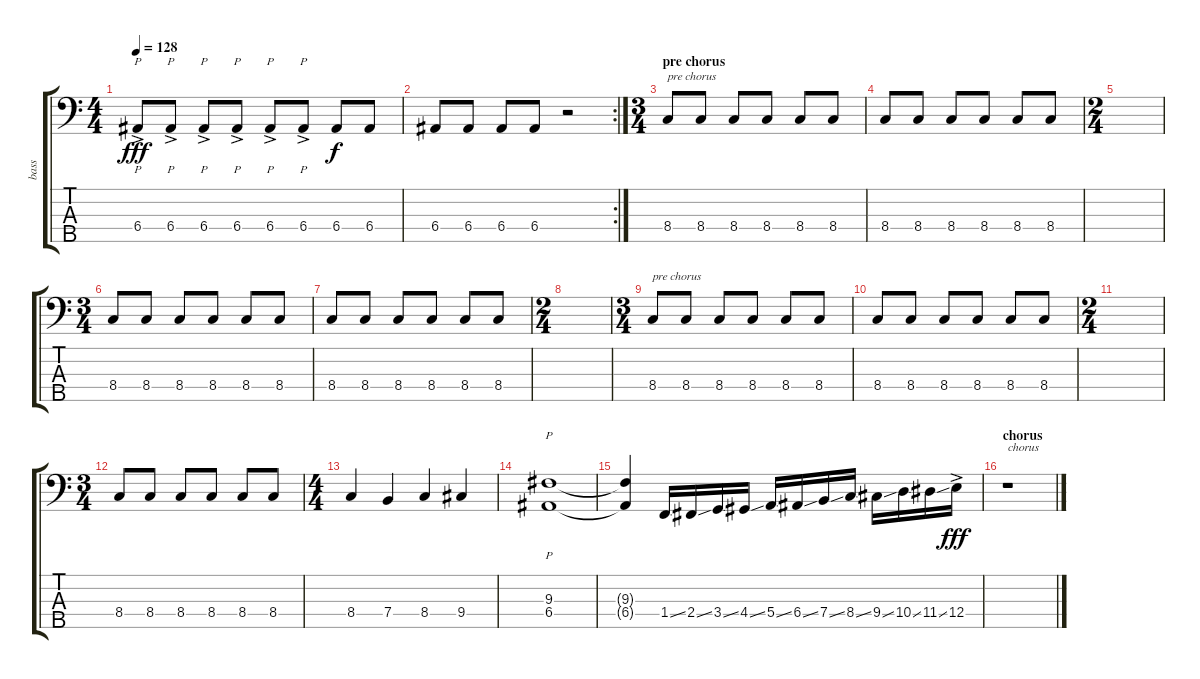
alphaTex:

\track ("bass" "bass") {instrument electricbasspick}
\staff {score tabs}
\tuning (G2 D2 A1 E1 B0) {hide}
\ts (4 4)
\tempo 128
\clef f4
\ks c
6.4{ac}.8{p dy fff} 6.4{ac}.8{p} 6.4{ac}.8{p} 6.4{ac}.8{p} 6.4{ac}.8{p} 6.4{ac}.8{p} 6.4.8{dy f} 6.4.8 |
\rc 2
6.4.8 6.4.8 6.4.8 6.4.8 r.2 |
\ts (3 4)
\section ("" "pre chorus")
8.4.8{txt "pre chorus"} 8.4.8 8.4.8 8.4.8 8.4.8 8.4.8 |
8.4.8 8.4.8 8.4.8 8.4.8 8.4.8 8.4.8 |
\ts (2 4)
|
\ts (3 4)
8.4.8 8.4.8 8.4.8 8.4.8 8.4.8 8.4.8 |
8.4.8 8.4.8 8.4.8 8.4.8 8.4.8 8.4.8 |
\ts (2 4)
|
\ts (3 4)
8.4.8{txt "pre chorus"} 8.4.8 8.4.8 8.4.8 8.4.8 8.4.8 |
8.4.8 8.4.8 8.4.8 8.4.8 8.4.8 8.4.8 |
\ts (2 4)
|
\ts (3 4)
8.4.8 8.4.8 8.4.8 8.4.8 8.4.8 8.4.8 |
\ts (4 4)
8.4.4 7.4.4 8.4.4 9.4.4 |
(9.3 6.4).1{p} |
(9.3{t} 6.4{t}).4 1.4{ss}.16 2.4{ss}.16 3.4{ss}.16 4.4{ss}.16 5.4{ss}.16 6.4{ss}.16 7.4{ss}.16 8.4{ss}.16 9.4{ss}.16 10.4{ss}.16 11.4{ss}.16 12.4{ac}.16{dy fff} |
\section ("" "chorus")
r.1{txt "chorus"}
